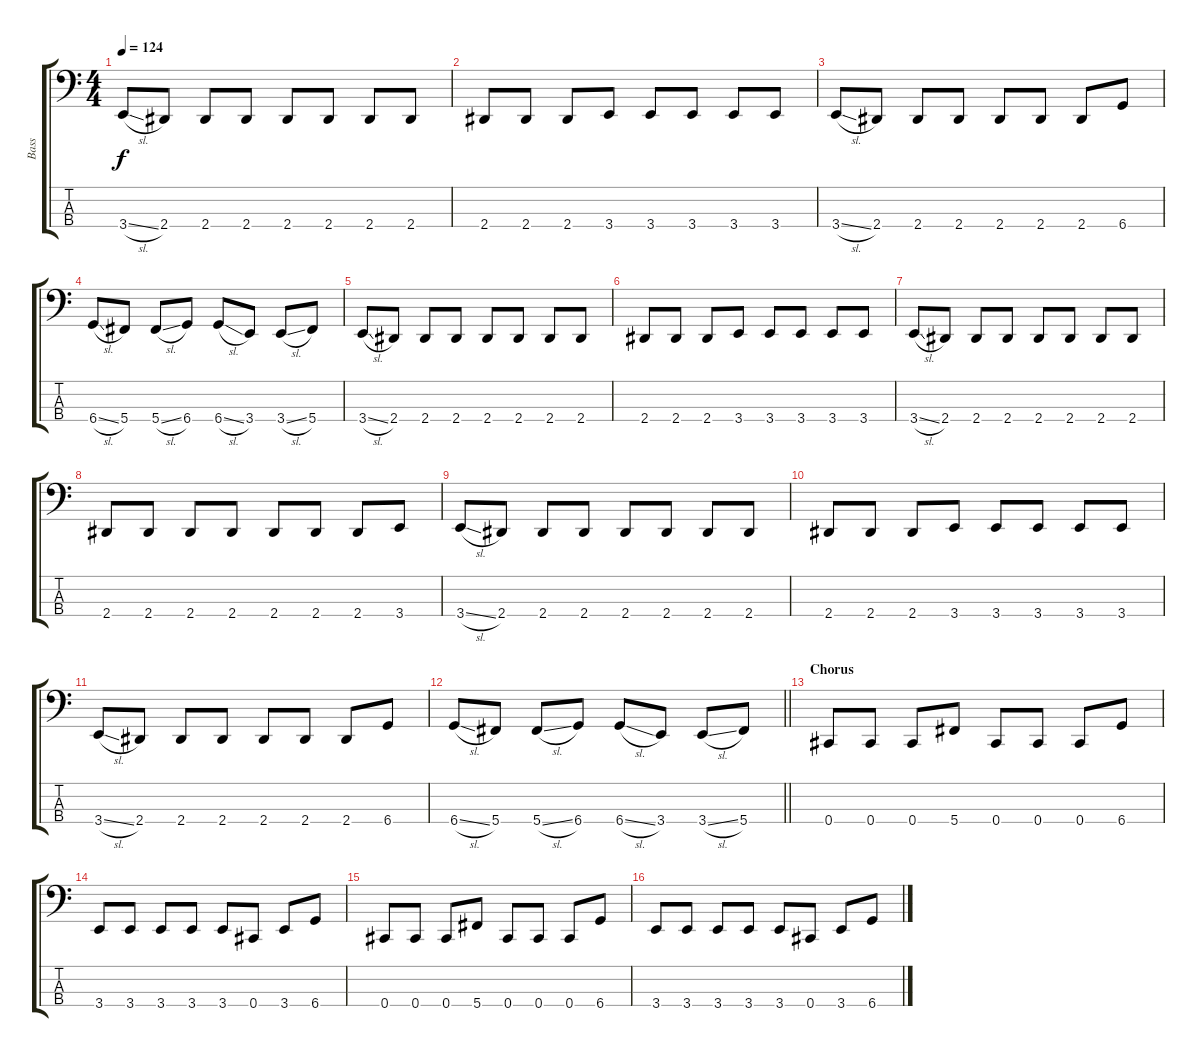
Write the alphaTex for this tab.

\track ("Bass" "Bass") {instrument electricbasspick}
\staff {score tabs}
\tuning (E2 B1 Gb1 Db1) {hide}
\ts (4 4)
\tempo 124
\clef f4
\ks c
3.4{sl}.8{dy f} 2.4.8 2.4.8 2.4.8 2.4.8 2.4.8 2.4.8 2.4.8 |
2.4.8 2.4.8 2.4.8 3.4.8 3.4.8 3.4.8 3.4.8 3.4.8 |
3.4{sl}.8 2.4.8 2.4.8 2.4.8 2.4.8 2.4.8 2.4.8 6.4.8 |
6.4{sl}.8 5.4.8 5.4{sl}.8 6.4.8 6.4{sl}.8 3.4.8 3.4{sl}.8 5.4.8 |
3.4{sl}.8 2.4.8 2.4.8 2.4.8 2.4.8 2.4.8 2.4.8 2.4.8 |
2.4.8 2.4.8 2.4.8 3.4.8 3.4.8 3.4.8 3.4.8 3.4.8 |
3.4{sl}.8 2.4.8 2.4.8 2.4.8 2.4.8 2.4.8 2.4.8 2.4.8 |
2.4.8 2.4.8 2.4.8 2.4.8 2.4.8 2.4.8 2.4.8 3.4.8 |
3.4{sl}.8 2.4.8 2.4.8 2.4.8 2.4.8 2.4.8 2.4.8 2.4.8 |
2.4.8 2.4.8 2.4.8 3.4.8 3.4.8 3.4.8 3.4.8 3.4.8 |
3.4{sl}.8 2.4.8 2.4.8 2.4.8 2.4.8 2.4.8 2.4.8 6.4.8 |
\barLineRight lightlight
6.4{sl}.8 5.4.8 5.4{sl}.8 6.4.8 6.4{sl}.8 3.4.8 3.4{sl}.8 5.4.8 |
\section ("" "Chorus")
0.4.8 0.4.8 0.4.8 5.4.8 0.4.8 0.4.8 0.4.8 6.4.8 |
3.4.8 3.4.8 3.4.8 3.4.8 3.4.8 0.4.8 3.4.8 6.4.8 |
0.4.8 0.4.8 0.4.8 5.4.8 0.4.8 0.4.8 0.4.8 6.4.8 |
3.4.8 3.4.8 3.4.8 3.4.8 3.4.8 0.4.8 3.4.8 6.4.8
